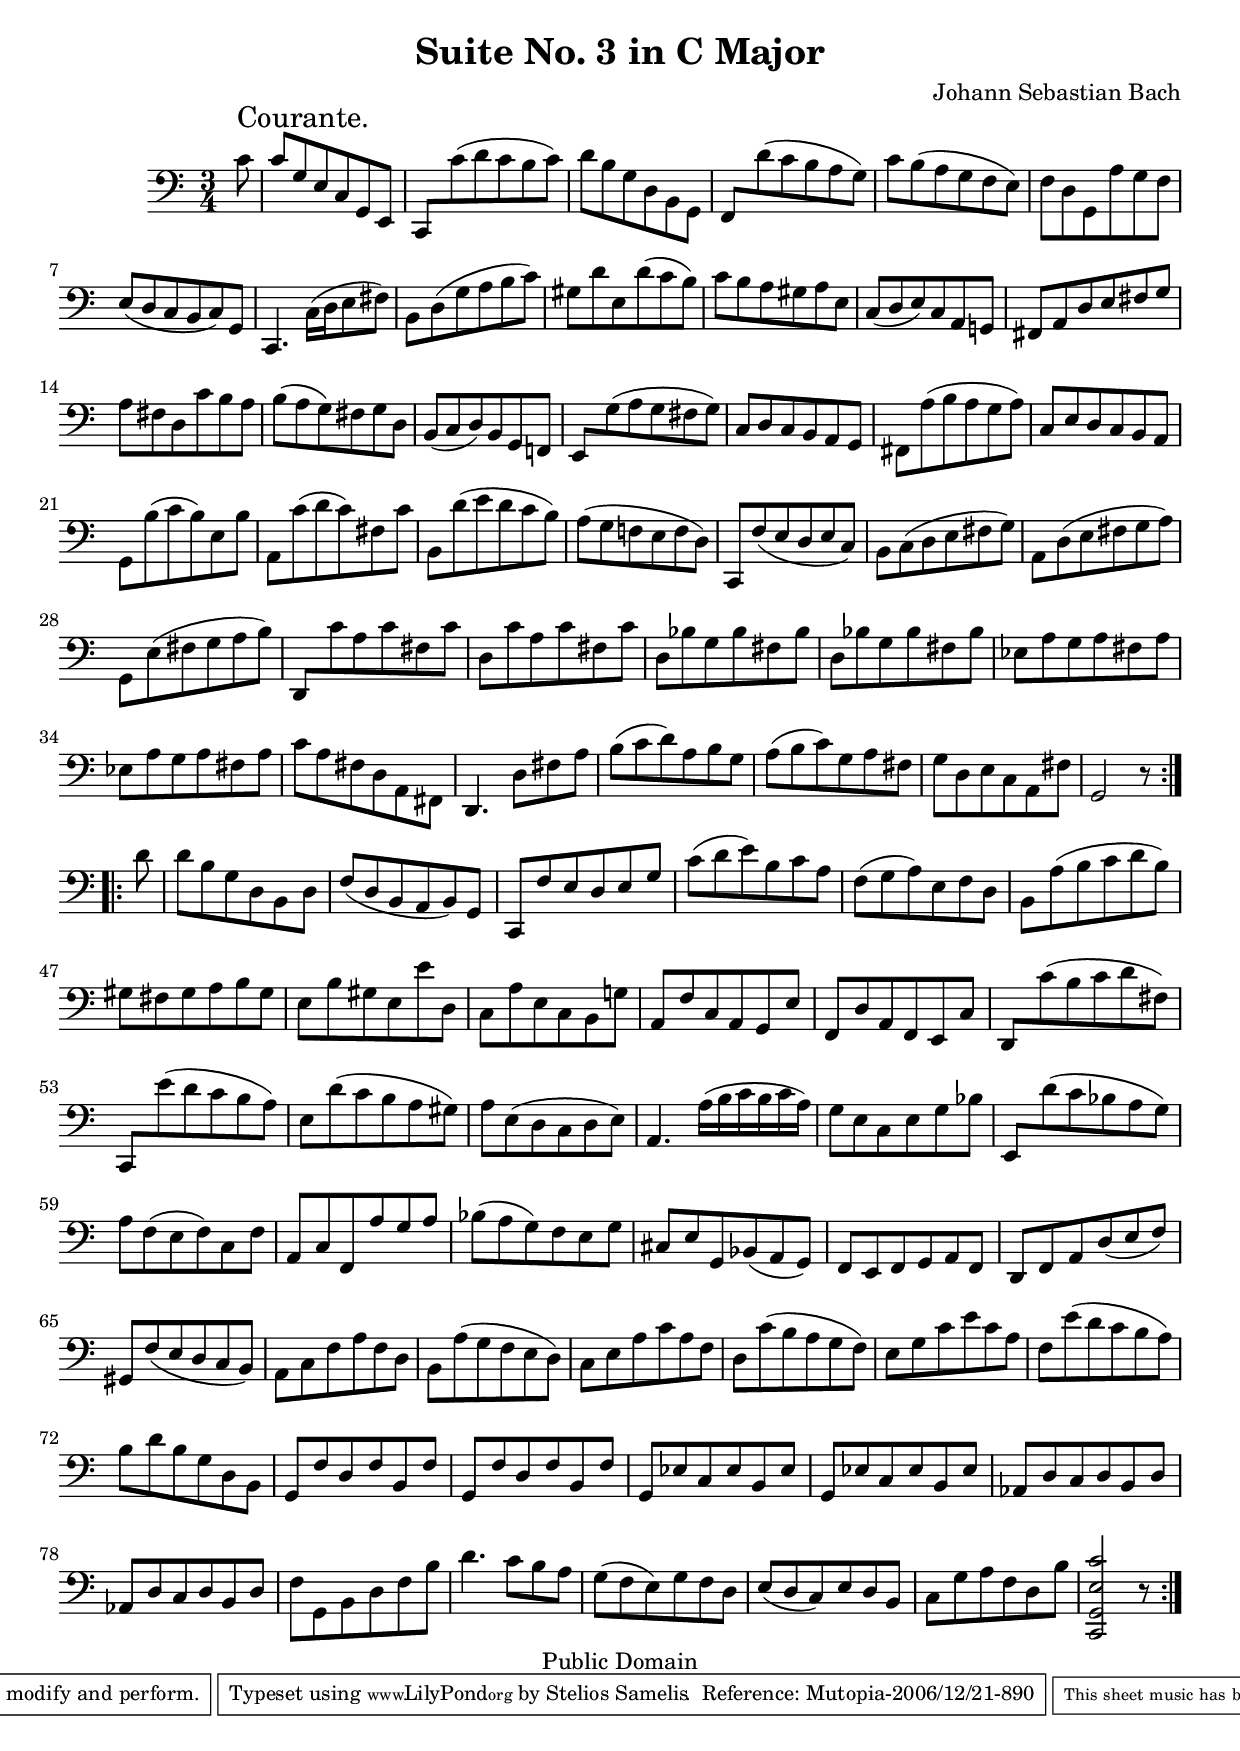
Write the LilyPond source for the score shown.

\version "2.10.0"

\header {
  title = "Suite No. 3 in C Major"
  composer = "Johann Sebastian Bach"
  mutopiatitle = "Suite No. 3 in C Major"
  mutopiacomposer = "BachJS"
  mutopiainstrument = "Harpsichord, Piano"
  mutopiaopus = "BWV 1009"
  date = "18th Century"
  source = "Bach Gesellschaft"
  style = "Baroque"
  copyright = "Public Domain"
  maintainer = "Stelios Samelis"
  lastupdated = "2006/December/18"
  version = "2.6.0"
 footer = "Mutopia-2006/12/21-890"
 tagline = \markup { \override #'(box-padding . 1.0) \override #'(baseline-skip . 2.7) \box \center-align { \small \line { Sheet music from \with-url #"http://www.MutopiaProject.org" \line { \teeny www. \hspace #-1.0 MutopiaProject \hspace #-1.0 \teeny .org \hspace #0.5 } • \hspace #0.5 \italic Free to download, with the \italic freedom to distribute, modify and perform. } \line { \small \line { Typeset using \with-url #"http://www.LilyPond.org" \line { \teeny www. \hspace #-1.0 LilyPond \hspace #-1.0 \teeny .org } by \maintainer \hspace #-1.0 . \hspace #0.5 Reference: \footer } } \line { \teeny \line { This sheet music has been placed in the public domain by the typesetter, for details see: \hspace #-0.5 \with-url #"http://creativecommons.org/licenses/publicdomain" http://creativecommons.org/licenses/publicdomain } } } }
}

\score {
 \context Staff = "up" {
 \clef bass
 \key c \major
 \time 3/4
 \set Staff.midiInstrument = "contrabass"
 \override TextScript #'padding = #2.5
 \repeat volta 2 { \partial 8 c'8^\markup { \huge "Courante." } c'8 g e c g, e,
 \new Voice { \stemUp c,[ \stemDown c'( d' c' b c')] } d'8 b g d b, g,
 \new Voice { \stemUp f,[ \stemDown d'( c' b a g)] } c' b( a g f e) f d g, a g f e( d c b, c) g,
 c,4. c16[( d e8 fis)] b, d( g a b c') gis d' e d'( c' b) c' b a gis a e c( d e) c a, g,! fis, a, d e fis g a fis d c' b a
 b( a g) fis g d b,( c d) b, g, f,! \new Voice { \stemUp e,8[ \stemDown g( a g fis g)] } c8 d c b, a, g,
 fis, a( b a g a) c e d c b, a, g, b( c' b) e b a, c'( d' c') fis c' b, d'( e' d' c' b) a( g f! e f d) c, f( e d e c) b, c( d e fis g)
 a, d( e fis g a) g, e( fis g a b) \new Voice { \stemUp d,8[ \stemDown c' a c' fis c'] } d8 c' a c' fis c'
 d bes g bes fis bes d bes g bes fis bes ees a g a fis a ees a g a fis a c' a fis d a, fis, d,4. d8[ fis a]
 b8( c' d') a b g a( b c') g a fis g d e c a, fis g,2 r8 }
 \break
 \repeat volta 2 { \partial 8 d'8 d' b g d b, d f( d b, a, b,) g, c, f e d e g c'( d' e') b c' a f( g a) e f d b, a( b c' d' b)
 gis8 fis gis a b gis e b gis e e' d c a e c b, g! a, f c a, g, e f, d a, f, e, c
 \new Voice { \stemUp d,8[ \stemDown c'( b c' d' fis)] \stemUp c,8[ \stemDown e'( d' c' b a)] }
 e8 d'( c' b a gis) a e( d c d e) a,4. a16[( b c' b c' a)] g8 e c e g bes
 \new Voice { \stemUp e,8[ \stemDown d'( c' bes a g)] } a8 f( e f) c f a, c f, a g a bes( a g) f e g
 cis8 e g, bes,( a, g,) f, e, f, g, a, f, d, f, a, d( e f) gis, f( e d c b,) a, c f a f d b, a( g f e d) c e a c' a f d c'( b a g f)
 e8 g c' e' c' a f e'( d' c' b a) b d' b g d b, g, f d f b, f g, f d f b, f g, ees c ees b, ees g, ees c ees b, ees aes, d c d b, d
 aes,8 d c d b, d f g, b, d f b d'4. c'8[ b a] g( f e) g f d e( d c) e d b, c g a f d b <c, g, e c'>2 r8 }
}

 \layout { }
 
  \midi {
    \context {
      \Score
      tempoWholesPerMinute = #(ly:make-moment 146 4)
      }
    }


}

